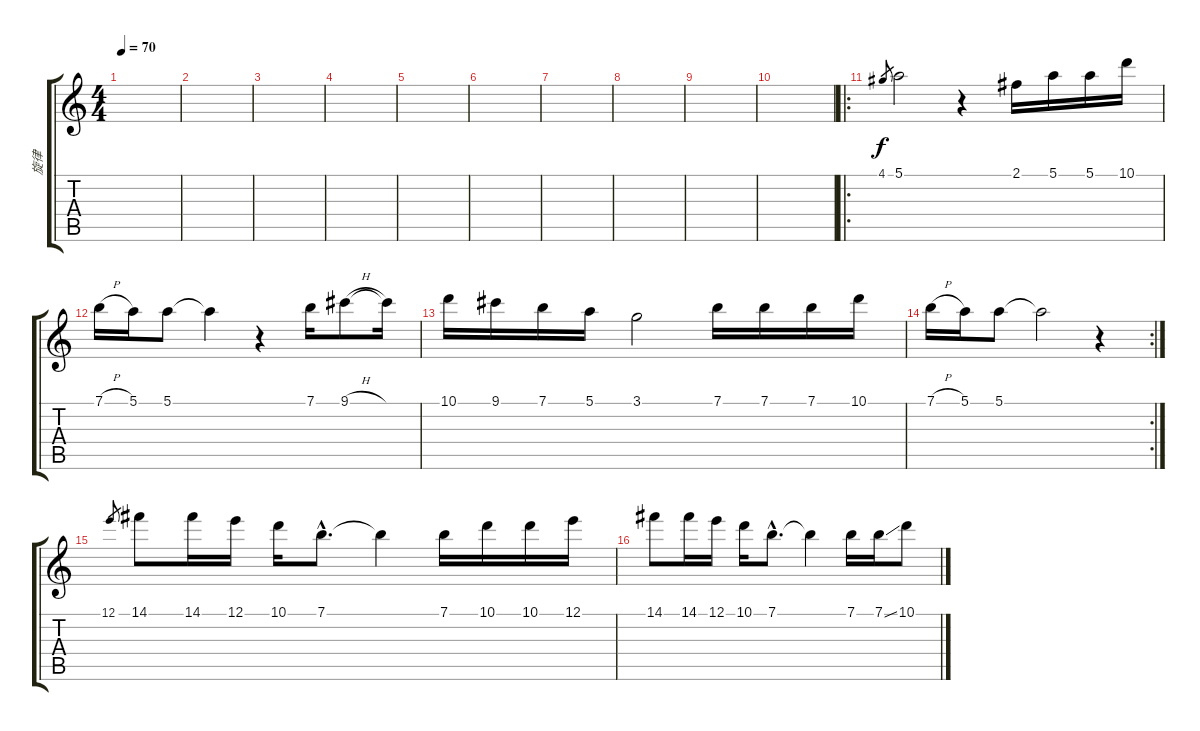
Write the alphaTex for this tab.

\track ("旋律" "旋律") {instrument overdrivenguitar}
\staff {score tabs}
\tuning (E4 B3 G3 D3 A2 E2) {hide}
\ts (4 4)
\tempo 70
\clef g2
\ks c
|
|
|
|
|
|
|
|
|
|
\ro
4.1.8{gr} 5.1.2 r.4 2.1.16 5.1.16 5.1.16 10.1.16 |
7.1{h}.16 5.1.16 5.1.8 5.1{t}.4 r.4 7.1.16 9.1{h}.8 9.1{t}.16 |
10.1.16 9.1.16 7.1.16 5.1.16 3.1.2 7.1.16 7.1.16 7.1.16 10.1.16 |
\rc 2
7.1{h}.16 5.1.16 5.1.8 5.1{t}.2 r.4 |
12.1.8{gr} 14.1.8 14.1.16 12.1.16 10.1.16 7.1{hac}.8{d} 7.1{t}.4 7.1.16 10.1.16 10.1.16 12.1.16 |
14.1.8 14.1.16 12.1.16 10.1.16 7.1{hac}.8{d} 7.1{t}.4 7.1.16 7.1{ss}.16 10.1.8
